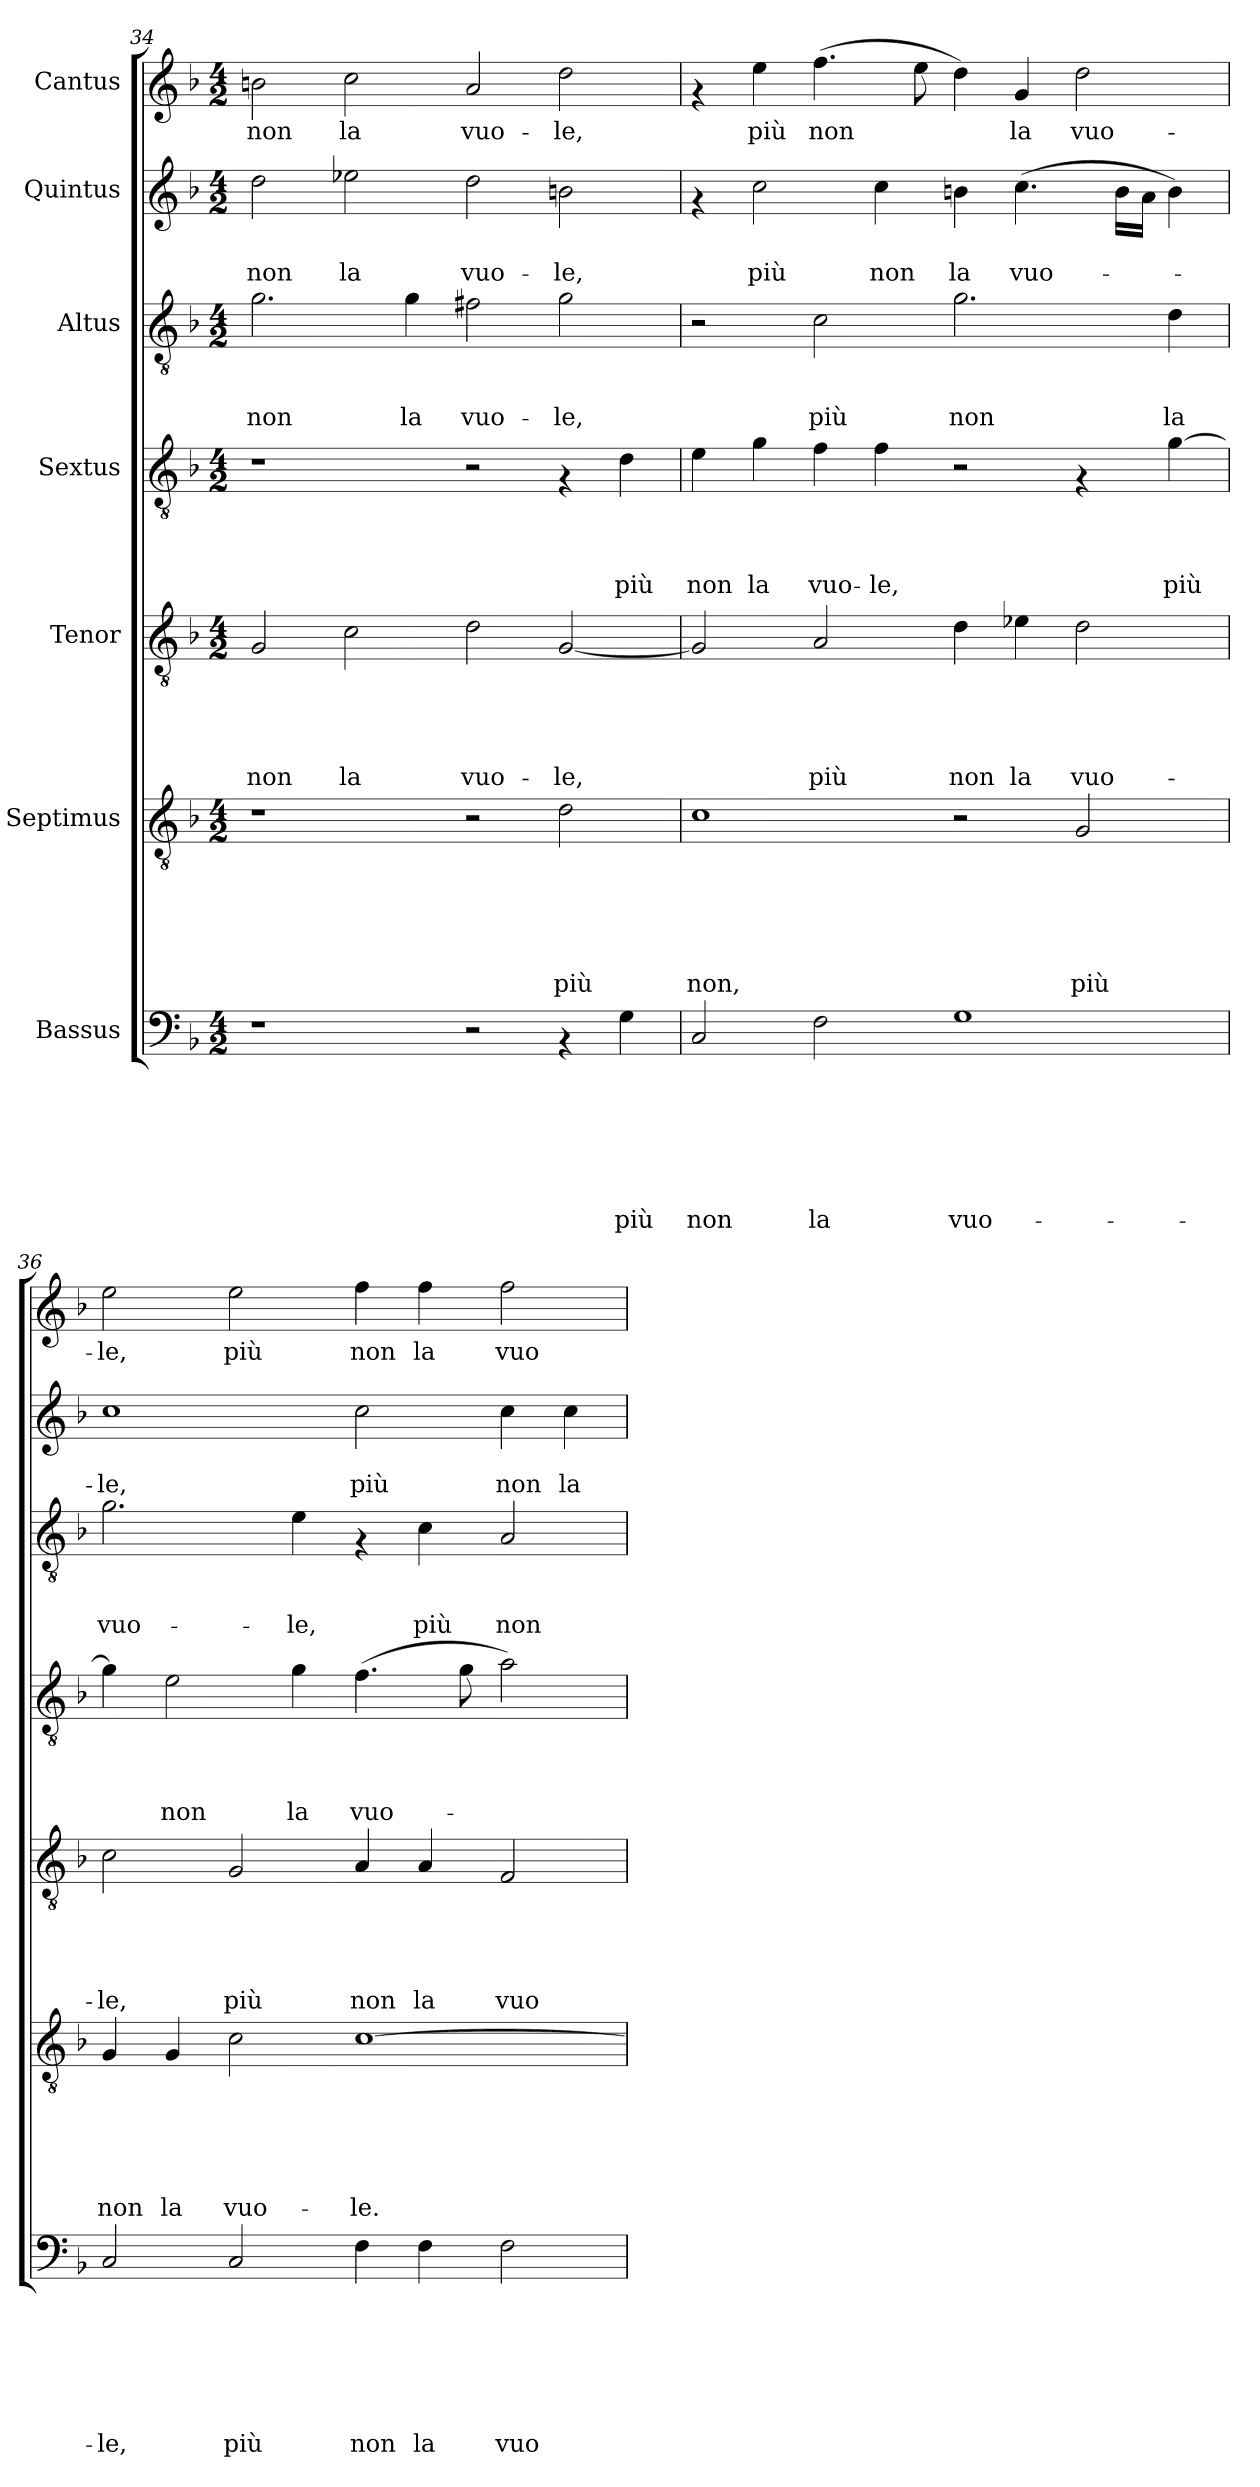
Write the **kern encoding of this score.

**kern	**text	**text	**text	**text	**text	**text	**text	**kern	**text	**text	**text	**text	**text	**text	**kern	**text	**text	**text	**text	**text	**kern	**text	**text	**text	**text	**kern	**text	**text	**text	**kern	**text	**text	**kern	**text
*part7	*part7	*part7	*part7	*part7	*part7	*part7	*part7	*part6	*part6	*part6	*part6	*part6	*part6	*part6	*part5	*part5	*part5	*part5	*part5	*part5	*part4	*part4	*part4	*part4	*part4	*part3	*part3	*part3	*part3	*part2	*part2	*part2	*part1	*part1
*staff7	*staff7	*staff7	*staff7	*staff7	*staff7	*staff7	*staff7	*staff6	*staff6	*staff6	*staff6	*staff6	*staff6	*staff6	*staff5	*staff5	*staff5	*staff5	*staff5	*staff5	*staff4	*staff4	*staff4	*staff4	*staff4	*staff3	*staff3	*staff3	*staff3	*staff2	*staff2	*staff2	*staff1	*staff1
*I"Bassus	*	*	*	*	*	*	*	*I"Septimus	*	*	*	*	*	*	*I"Tenor	*	*	*	*	*	*I"Sextus	*	*	*	*	*I"Altus	*	*	*	*I"Quintus	*	*	*I"Cantus	*
*clefF4	*	*	*	*	*	*	*	*clefGv2	*	*	*	*	*	*	*clefGv2	*	*	*	*	*	*clefGv2	*	*	*	*	*clefGv2	*	*	*	*clefG2	*	*	*clefG2	*
*k[b-]	*	*	*	*	*	*	*	*k[b-]	*	*	*	*	*	*	*k[b-]	*	*	*	*	*	*k[b-]	*	*	*	*	*k[b-]	*	*	*	*k[b-]	*	*	*k[b-]	*
*F:	*	*	*	*	*	*	*	*F:	*	*	*	*	*	*	*F:	*	*	*	*	*	*F:	*	*	*	*	*F:	*	*	*	*F:	*	*	*F:	*
*M4/2	*	*	*	*	*	*	*	*M4/2	*	*	*	*	*	*	*M4/2	*	*	*	*	*	*M4/2	*	*	*	*	*M4/2	*	*	*	*M4/2	*	*	*M4/2	*
=34	=34	=34	=34	=34	=34	=34	=34	=34	=34	=34	=34	=34	=34	=34	=34	=34	=34	=34	=34	=34	=34	=34	=34	=34	=34	=34	=34	=34	=34	=34	=34	=34	=34	=34
!	!	!	!	!	!	!	!	!	!	!	!	!	!	!	!	!	!	!	!	!LO:LY:b	!	!	!	!	!	!	!	!	!LO:LY:b	!	!	!LO:LY:b	!	!LO:LY:b
1r	.	.	.	.	.	.	.	1r	.	.	.	.	.	.	2G/	.	.	.	.	non	1r	.	.	.	.	2.g\	.	.	non	2dd\	.	non	2bn\	non
!	!	!	!	!	!	!	!	!	!	!	!	!	!	!	!	!	!	!	!	!LO:LY:b	!	!	!	!	!	!	!	!	!	!	!	!LO:LY:b	!	!LO:LY:b
.	.	.	.	.	.	.	.	.	.	.	.	.	.	.	2c\	.	.	.	.	la	.	.	.	.	.	.	.	.	.	2ee-X\	.	la	2cc\	la
!	!	!	!	!	!	!	!	!	!	!	!	!	!	!	!	!	!	!	!	!	!	!	!	!	!	!	!	!	!LO:LY:b	!	!	!	!	!
.	.	.	.	.	.	.	.	.	.	.	.	.	.	.	.	.	.	.	.	.	.	.	.	.	.	4g\	.	.	la	.	.	.	.	.
!	!	!	!	!	!	!	!	!	!	!	!	!	!	!	!	!	!	!	!	!LO:LY:b	!	!	!	!	!	!	!	!	!LO:LY:b	!	!	!LO:LY:b	!	!LO:LY:b
2r	.	.	.	.	.	.	.	2r	.	.	.	.	.	.	2d\	.	.	.	.	vuo-	2r	.	.	.	.	2f#X\	.	.	vuo-	2dd\	.	vuo-	2a/	vuo-
!	!	!	!	!	!	!	!	!	!	!	!	!	!	!LO:LY:b	!	!	!	!	!	!LO:LY:b	!	!	!	!	!	!	!	!	!LO:LY:b	!	!	!LO:LY:b	!	!LO:LY:b
4rAA	.	.	.	.	.	.	.	2d\	.	.	.	.	.	più	[<2G/	.	.	.	.	-le,	4rF	.	.	.	.	2g\	.	.	-le,	2bn\	.	-le,	2dd\	-le,
!	!	!	!	!	!	!	!LO:LY:b	!	!	!	!	!	!	!	!	!	!	!	!	!	!	!	!	!	!LO:LY:b	!	!	!	!	!	!	!	!	!
4G\	.	.	.	.	.	.	più	.	.	.	.	.	.	.	.	.	.	.	.	.	4d\	.	.	.	più	.	.	.	.	.	.	.	.	.
=35	=35	=35	=35	=35	=35	=35	=35	=35	=35	=35	=35	=35	=35	=35	=35	=35	=35	=35	=35	=35	=35	=35	=35	=35	=35	=35	=35	=35	=35	=35	=35	=35	=35	=35
!	!	!	!	!	!	!	!LO:LY:b	!	!	!	!	!	!	!LO:LY:b	!	!	!	!	!	!	!	!	!	!	!LO:LY:b	!	!	!	!	!	!	!	!	!
2C/	.	.	.	.	.	.	non	1c	.	.	.	.	.	non,	2G/]	.	.	.	.	.	4e\	.	.	.	non	2r	.	.	.	4rf	.	.	4rf	.
!	!	!	!	!	!	!	!	!	!	!	!	!	!	!	!	!	!	!	!	!	!	!	!	!	!LO:LY:b	!	!	!	!	!	!	!LO:LY:b	!	!LO:LY:b
.	.	.	.	.	.	.	.	.	.	.	.	.	.	.	.	.	.	.	.	.	4g\	.	.	.	la	.	.	.	.	2cc\	.	più	4ee\	più
!	!	!	!	!	!	!	!LO:LY:b	!	!	!	!	!	!	!	!	!	!	!	!	!LO:LY:b	!	!	!	!	!LO:LY:b	!	!	!	!LO:LY:b	!	!	!	!	!LO:LY:b
2F\	.	.	.	.	.	.	la	.	.	.	.	.	.	.	2A/	.	.	.	.	più	4f\	.	.	.	vuo-	2c\	.	.	più	.	.	.	(>4.ff\	non
!	!	!	!	!	!	!	!	!	!	!	!	!	!	!	!	!	!	!	!	!	!	!	!	!	!LO:LY:b	!	!	!	!	!	!	!LO:LY:b	!	!
.	.	.	.	.	.	.	.	.	.	.	.	.	.	.	.	.	.	.	.	.	4f\	.	.	.	-le,	.	.	.	.	4cc\	.	non	.	.
.	.	.	.	.	.	.	.	.	.	.	.	.	.	.	.	.	.	.	.	.	.	.	.	.	.	.	.	.	.	.	.	.	8ee\	.
!	!	!	!	!	!	!	!LO:LY:b	!	!	!	!	!	!	!	!	!	!	!	!	!LO:LY:b	!	!	!	!	!	!	!	!	!LO:LY:b	!	!	!LO:LY:b	!	!
1G	.	.	.	.	.	.	vuo-	2r	.	.	.	.	.	.	4d\	.	.	.	.	non	2r	.	.	.	.	2.g\	.	.	non	4bn\	.	la	4dd\)	.
!	!	!	!	!	!	!	!	!	!	!	!	!	!	!	!	!	!	!	!	!LO:LY:b	!	!	!	!	!	!	!	!	!	!	!	!LO:LY:b	!	!LO:LY:b
.	.	.	.	.	.	.	.	.	.	.	.	.	.	.	4e-X\	.	.	.	.	la	.	.	.	.	.	.	.	.	.	(>4.cc\	.	vuo-	4g/	la
!	!	!	!	!	!	!	!	!	!	!	!	!	!	!LO:LY:b	!	!	!	!	!	!LO:LY:b	!	!	!	!	!	!	!	!	!	!	!	!	!	!LO:LY:b
.	.	.	.	.	.	.	.	2G/	.	.	.	.	.	più	2d\	.	.	.	.	vuo-	4rF	.	.	.	.	.	.	.	.	.	.	.	2dd\	vuo-
.	.	.	.	.	.	.	.	.	.	.	.	.	.	.	.	.	.	.	.	.	.	.	.	.	.	.	.	.	.	16b\LL	.	.	.	.
.	.	.	.	.	.	.	.	.	.	.	.	.	.	.	.	.	.	.	.	.	.	.	.	.	.	.	.	.	.	16a\JJ	.	.	.	.
!	!	!	!	!	!	!	!	!	!	!	!	!	!	!	!	!	!	!	!	!	!	!	!	!	!LO:LY:b	!	!	!	!LO:LY:b	!	!	!	!	!
.	.	.	.	.	.	.	.	.	.	.	.	.	.	.	.	.	.	.	.	.	[>4g\	.	.	.	più	4d\	.	.	la	4b\)	.	.	.	.
!!LO:PB:g=z
=36	=36	=36	=36	=36	=36	=36	=36	=36	=36	=36	=36	=36	=36	=36	=36	=36	=36	=36	=36	=36	=36	=36	=36	=36	=36	=36	=36	=36	=36	=36	=36	=36	=36	=36
!	!	!	!	!	!	!	!LO:LY:b	!	!	!	!	!	!	!LO:LY:b	!	!	!	!	!	!LO:LY:b	!	!	!	!	!	!	!	!	!LO:LY:b	!	!	!LO:LY:b	!	!LO:LY:b
2C/	.	.	.	.	.	.	-le,	4G/	.	.	.	.	.	non	2c\	.	.	.	.	-le,	4g\]	.	.	.	.	2.g\	.	.	vuo-	1cc	.	-le,	2ee\	-le,
!	!	!	!	!	!	!	!	!	!	!	!	!	!	!LO:LY:b	!	!	!	!	!	!	!	!	!	!	!LO:LY:b	!	!	!	!	!	!	!	!	!
.	.	.	.	.	.	.	.	4G/	.	.	.	.	.	la	.	.	.	.	.	.	2e\	.	.	.	non	.	.	.	.	.	.	.	.	.
!	!	!	!	!	!	!	!LO:LY:b	!	!	!	!	!	!	!LO:LY:b	!	!	!	!	!	!LO:LY:b	!	!	!	!	!	!	!	!	!	!	!	!	!	!LO:LY:b
2C/	.	.	.	.	.	.	più	2c\	.	.	.	.	.	vuo-	2G/	.	.	.	.	più	.	.	.	.	.	.	.	.	.	.	.	.	2ee\	più
!	!	!	!	!	!	!	!	!	!	!	!	!	!	!	!	!	!	!	!	!	!	!	!	!	!LO:LY:b	!	!	!	!LO:LY:b	!	!	!	!	!
.	.	.	.	.	.	.	.	.	.	.	.	.	.	.	.	.	.	.	.	.	4g\	.	.	.	la	4e\	.	.	-le,	.	.	.	.	.
!	!	!	!	!	!	!	!LO:LY:b	!	!	!	!	!	!	!LO:LY:b	!	!	!	!	!	!LO:LY:b	!	!	!	!	!LO:LY:b	!	!	!	!	!	!	!LO:LY:b	!	!LO:LY:b
4F\	.	.	.	.	.	.	non	[>1c	.	.	.	.	.	-le.	4A/	.	.	.	.	non	(>4.f\	.	.	.	vuo-	4rF	.	.	.	2cc\	.	più	4ff\	non
!	!	!	!	!	!	!	!LO:LY:b	!	!	!	!	!	!	!	!	!	!	!	!	!LO:LY:b	!	!	!	!	!	!	!	!	!LO:LY:b	!	!	!	!	!LO:LY:b
4F\	.	.	.	.	.	.	la	.	.	.	.	.	.	.	4A/	.	.	.	.	la	.	.	.	.	.	4c\	.	.	più	.	.	.	4ff\	la
.	.	.	.	.	.	.	.	.	.	.	.	.	.	.	.	.	.	.	.	.	8g\	.	.	.	.	.	.	.	.	.	.	.	.	.
!	!	!	!	!	!	!	!LO:LY:b	!	!	!	!	!	!	!	!	!	!	!	!	!LO:LY:b	!	!	!	!	!	!	!	!	!LO:LY:b	!	!	!LO:LY:b	!	!LO:LY:b
2F\	.	.	.	.	.	.	vuo-	.	.	.	.	.	.	.	2F/	.	.	.	.	vuo-	2a\)	.	.	.	.	2A/	.	.	non	4cc\	.	non	2ff\	vuo-
!	!	!	!	!	!	!	!	!	!	!	!	!	!	!	!	!	!	!	!	!	!	!	!	!	!	!	!	!	!	!	!	!LO:LY:b	!	!
.	.	.	.	.	.	.	.	.	.	.	.	.	.	.	.	.	.	.	.	.	.	.	.	.	.	.	.	.	.	4cc\	.	la	.	.
=	=	=	=	=	=	=	=	=	=	=	=	=	=	=	=	=	=	=	=	=	=	=	=	=	=	=	=	=	=	=	=	=	=	=
*-	*-	*-	*-	*-	*-	*-	*-	*-	*-	*-	*-	*-	*-	*-	*-	*-	*-	*-	*-	*-	*-	*-	*-	*-	*-	*-	*-	*-	*-	*-	*-	*-	*-	*-
